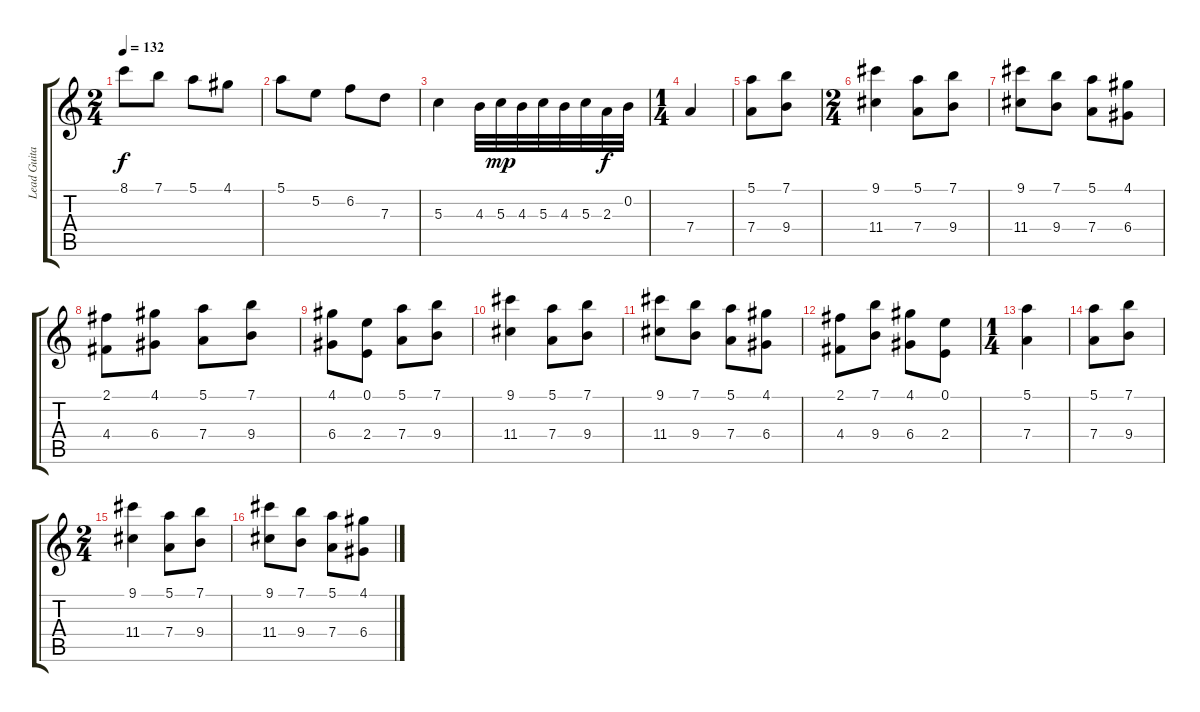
\track ("Lead Guitar" "Lead Guita") {instrument acousticguitarnylon}
\staff {score tabs}
\tuning (E4 B3 G3 D3 A2 E2) {hide}
\ts (2 4)
\tempo 132
\clef g2
\ks c
8.1.8{dy f} 7.1.8 5.1.8 4.1.8 |
5.1.8 5.2.8 6.2.8 7.3.8 |
5.3.4 4.3.32 5.3.32{dy mp} 4.3.32 5.3.32 4.3.32 5.3.32 2.3.32{dy f} 0.2.32 |
\ts (1 4)
7.4.4 |
(5.1 7.4).8 (7.1 9.4).8 |
\ts (2 4)
(9.1 11.4).4 (5.1 7.4).8 (7.1 9.4).8 |
(9.1 11.4).8 (7.1 9.4).8 (5.1 7.4).8 (4.1 6.4).8 |
(2.1 4.4).8 (4.1 6.4).8 (5.1 7.4).8 (7.1 9.4).8 |
(4.1 6.4).8 (0.1 2.4).8 (5.1 7.4).8 (7.1 9.4).8 |
(9.1 11.4).4 (5.1 7.4).8 (7.1 9.4).8 |
(9.1 11.4).8 (7.1 9.4).8 (5.1 7.4).8 (4.1 6.4).8 |
(2.1 4.4).8 (7.1 9.4).8 (4.1 6.4).8 (0.1 2.4).8 |
\ts (1 4)
(5.1 7.4).4 |
(5.1 7.4).8 (7.1 9.4).8 |
\ts (2 4)
(9.1 11.4).4 (5.1 7.4).8 (7.1 9.4).8 |
(9.1 11.4).8 (7.1 9.4).8 (5.1 7.4).8 (4.1 6.4).8
